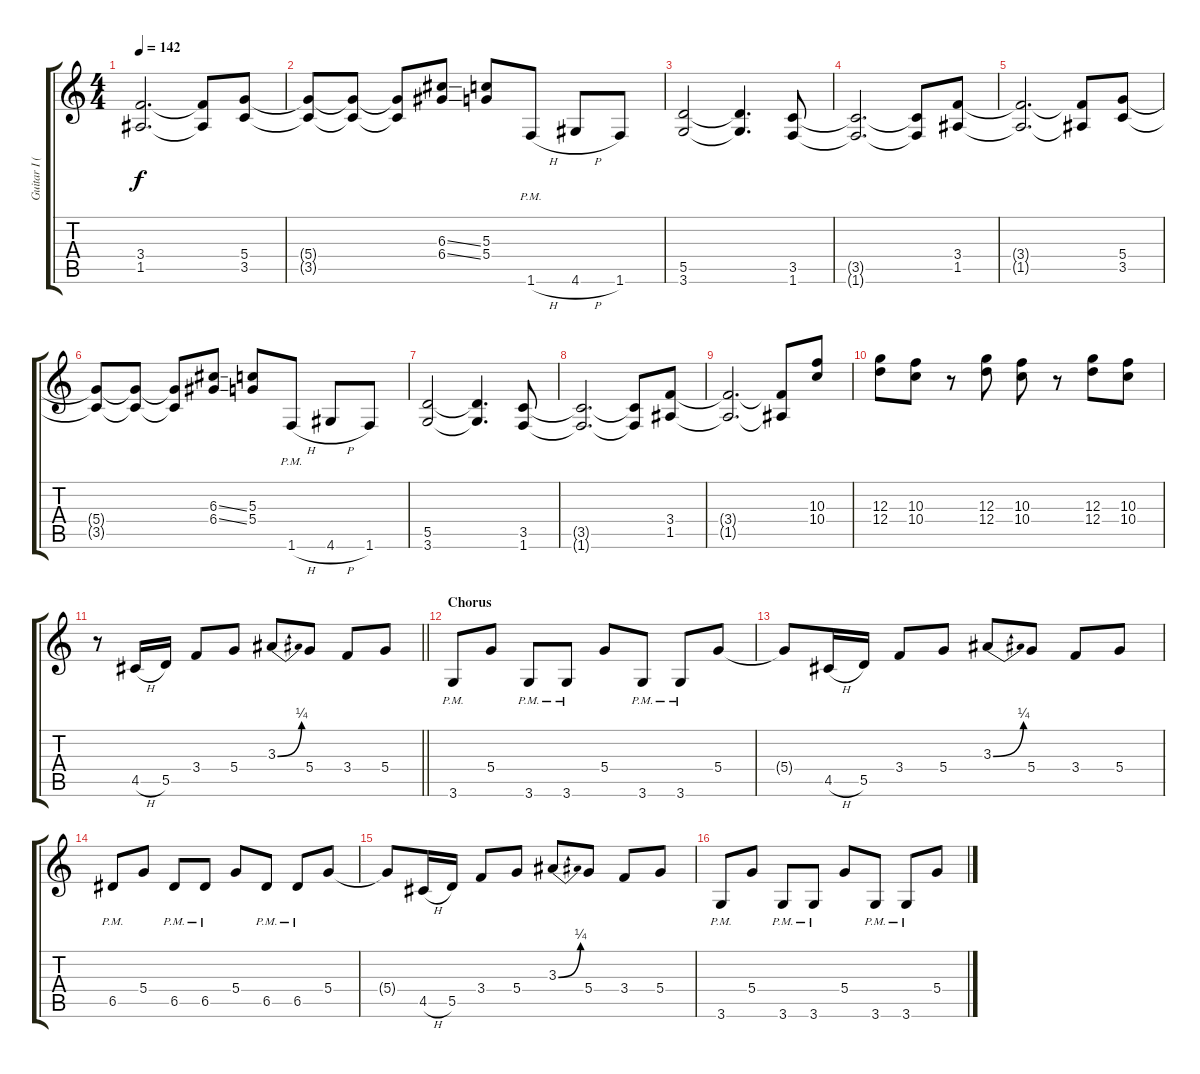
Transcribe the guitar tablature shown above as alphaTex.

\track ("Guitar I (Lead)" "Guitar I (") {instrument distortionguitar}
\staff {score tabs}
\tuning (E4 B3 G3 D3 A2 E2) {hide}
\ts (4 4)
\tempo 142
\clef g2
\ks c
(3.4{t} 1.5{t}).2{d dy f} (3.4{t} 1.5{t}).8 (5.4 3.5).8 |
(5.4{t} 3.5{t}).8 (5.4{t} 3.5{t}).8 (5.4{t} 3.5{t}).8 (6.3{ss} 6.4{ss}).8 (5.3 5.4).8 1.6{h pm}.8 4.6{h}.8 1.6.8 |
(5.5 3.6).2 (5.5{t} 3.6{t}).4{d} (3.5 1.6).8 |
(3.5{t} 1.6{t}).2{d} (3.5{t} 1.6{t}).8 (3.4 1.5).8 |
(3.4{t} 1.5{t}).2{d} (3.4{t} 1.5{t}).8 (5.4 3.5).8 |
(5.4{t} 3.5{t}).8 (5.4{t} 3.5{t}).8 (5.4{t} 3.5{t}).8 (6.3{ss} 6.4{ss}).8 (5.3 5.4).8 1.6{h pm}.8 4.6{h}.8 1.6.8 |
(5.5 3.6).2 (5.5{t} 3.6{t}).4{d} (3.5 1.6).8 |
(3.5{t} 1.6{t}).2{d} (3.5{t} 1.6{t}).8 (3.4 1.5).8 |
(3.4{t} 1.5{t}).2{d} (3.4{t} 1.5{t}).8 (10.3 10.4).8 |
(12.3 12.4).8 (10.3 10.4).8 r.8 (12.3 12.4).8 (10.3 10.4).8 r.8 (12.3 12.4).8 (10.3 10.4).8 |
\barLineRight lightlight
r.8 4.5{h}.16 5.5.16 3.4.8 5.4.8 3.3{be (bend 0 0 60 1)}.8 5.4.8 3.4.8 5.4.8 |
\section ("" "Chorus")
3.6{pm}.8 5.4.8 3.6{pm}.8 3.6{pm}.8 5.4.8 3.6{pm}.8 3.6{pm}.8 5.4.8 |
5.4{t}.8 4.5{h}.16 5.5.16 3.4.8 5.4.8 3.3{be (bend 0 0 60 1)}.8 5.4.8 3.4.8 5.4.8 |
6.5{pm}.8 5.4.8 6.5{pm}.8 6.5{pm}.8 5.4.8 6.5{pm}.8 6.5{pm}.8 5.4.8 |
5.4{t}.8 4.5{h}.16 5.5.16 3.4.8 5.4.8 3.3{be (bend 0 0 60 1)}.8 5.4.8 3.4.8 5.4.8 |
3.6{pm}.8 5.4.8 3.6{pm}.8 3.6{pm}.8 5.4.8 3.6{pm}.8 3.6{pm}.8 5.4.8
